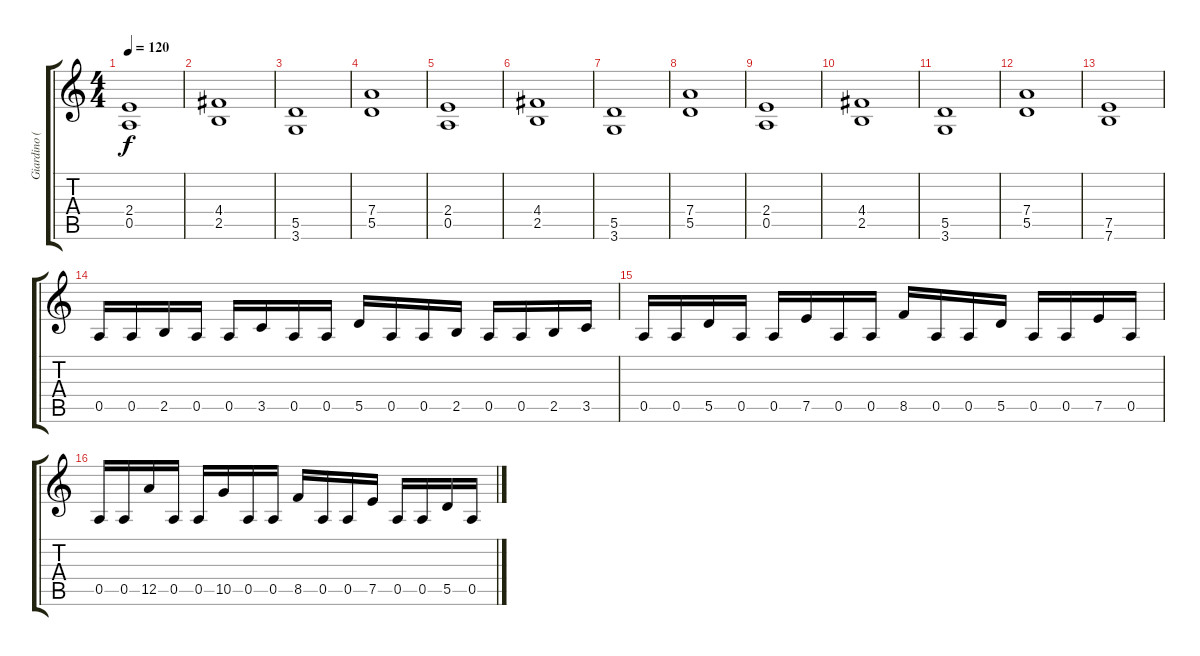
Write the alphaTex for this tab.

\track ("Giardino (Solos)" "Giardino (") {instrument overdrivenguitar}
\staff {score tabs}
\tuning (E4 B3 G3 D3 A2 E2) {hide}
\ts (4 4)
\tempo 120
\clef g2
\ks c
(2.4 0.5).1{dy f} |
(4.4 2.5).1 |
(5.5 3.6).1 |
(7.4 5.5).1 |
(2.4 0.5).1 |
(4.4 2.5).1 |
(5.5 3.6).1 |
(7.4 5.5).1 |
(2.4 0.5).1 |
(4.4 2.5).1 |
(5.5 3.6).1 |
(7.4 5.5).1 |
(7.5 7.6).1 |
0.5.16 0.5.16 2.5.16 0.5.16 0.5.16 3.5.16 0.5.16 0.5.16 5.5.16 0.5.16 0.5.16 2.5.16 0.5.16 0.5.16 2.5.16 3.5.16 |
0.5.16 0.5.16 5.5.16 0.5.16 0.5.16 7.5.16 0.5.16 0.5.16 8.5.16 0.5.16 0.5.16 5.5.16 0.5.16 0.5.16 7.5.16 0.5.16 |
0.5.16 0.5.16 12.5.16 0.5.16 0.5.16 10.5.16 0.5.16 0.5.16 8.5.16 0.5.16 0.5.16 7.5.16 0.5.16 0.5.16 5.5.16 0.5.16
